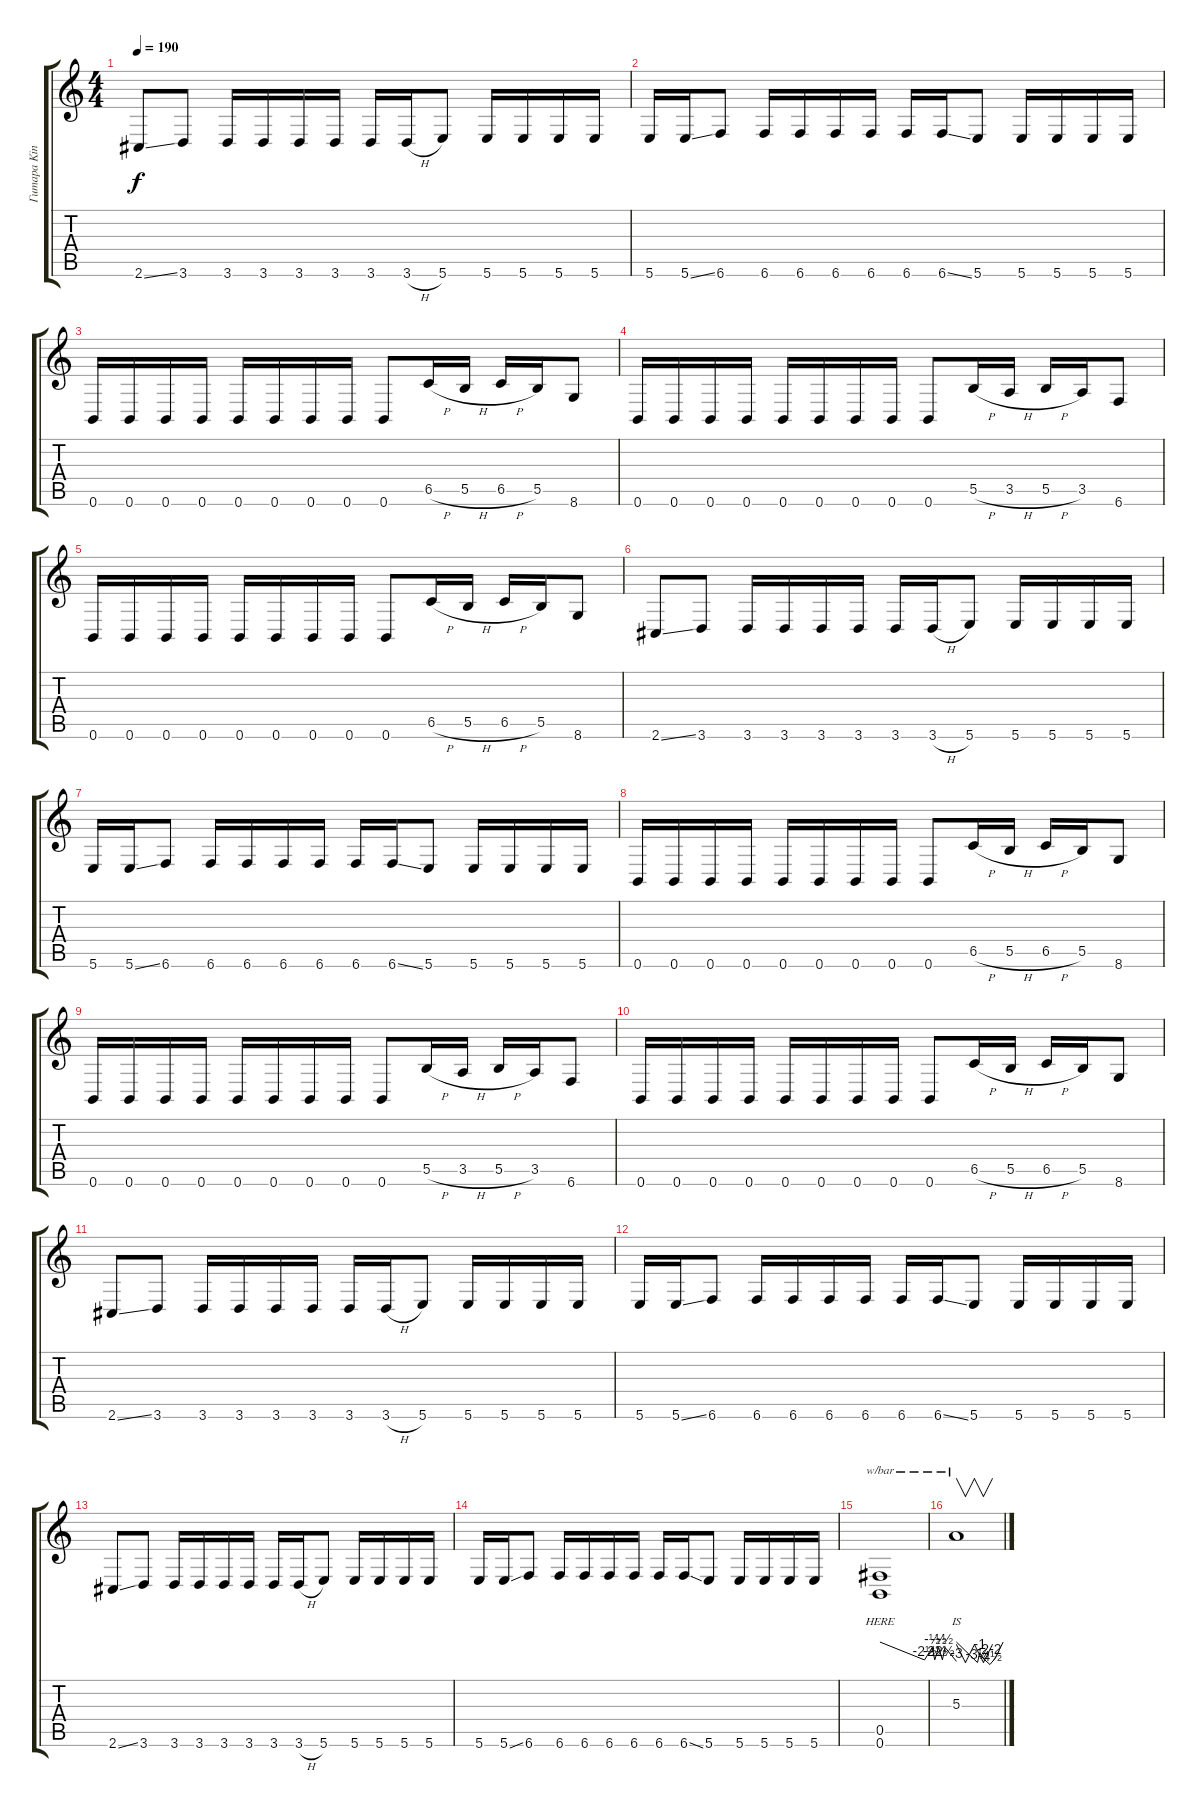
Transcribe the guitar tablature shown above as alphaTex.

\track ("Гитара King" "Гитара Kin") {instrument distortionguitar}
\staff {score tabs}
\tuning (Db4 Ab3 E3 B2 Gb2 B1) {hide}
\ts (4 4)
\tempo 190
\clef g2
\ks c
2.6{ss}.8{dy f} 3.6.8 3.6.16 3.6.16 3.6.16 3.6.16 3.6.16 3.6{h}.16 5.6.8 5.6.16 5.6.16 5.6.16 5.6.16 |
5.6.16 5.6{ss}.16 6.6.8 6.6.16 6.6.16 6.6.16 6.6.16 6.6.16 6.6{ss}.16 5.6.8 5.6.16 5.6.16 5.6.16 5.6.16 |
0.6.16 0.6.16 0.6.16 0.6.16 0.6.16 0.6.16 0.6.16 0.6.16 0.6.8 6.5{h}.16 5.5{h}.16 6.5{h}.16 5.5.16 8.6.8 |
0.6.16 0.6.16 0.6.16 0.6.16 0.6.16 0.6.16 0.6.16 0.6.16 0.6.8 5.5{h}.16 3.5{h}.16 5.5{h}.16 3.5.16 6.6.8 |
0.6.16 0.6.16 0.6.16 0.6.16 0.6.16 0.6.16 0.6.16 0.6.16 0.6.8 6.5{h}.16 5.5{h}.16 6.5{h}.16 5.5.16 8.6.8 |
2.6{ss}.8 3.6.8 3.6.16 3.6.16 3.6.16 3.6.16 3.6.16 3.6{h}.16 5.6.8 5.6.16 5.6.16 5.6.16 5.6.16 |
5.6.16 5.6{ss}.16 6.6.8 6.6.16 6.6.16 6.6.16 6.6.16 6.6.16 6.6{ss}.16 5.6.8 5.6.16 5.6.16 5.6.16 5.6.16 |
0.6.16 0.6.16 0.6.16 0.6.16 0.6.16 0.6.16 0.6.16 0.6.16 0.6.8 6.5{h}.16 5.5{h}.16 6.5{h}.16 5.5.16 8.6.8 |
0.6.16 0.6.16 0.6.16 0.6.16 0.6.16 0.6.16 0.6.16 0.6.16 0.6.8 5.5{h}.16 3.5{h}.16 5.5{h}.16 3.5.16 6.6.8 |
0.6.16 0.6.16 0.6.16 0.6.16 0.6.16 0.6.16 0.6.16 0.6.16 0.6.8 6.5{h}.16 5.5{h}.16 6.5{h}.16 5.5.16 8.6.8 |
2.6{ss}.8 3.6.8 3.6.16 3.6.16 3.6.16 3.6.16 3.6.16 3.6{h}.16 5.6.8 5.6.16 5.6.16 5.6.16 5.6.16 |
5.6.16 5.6{ss}.16 6.6.8 6.6.16 6.6.16 6.6.16 6.6.16 6.6.16 6.6{ss}.16 5.6.8 5.6.16 5.6.16 5.6.16 5.6.16 |
2.6{ss}.8 3.6.8 3.6.16 3.6.16 3.6.16 3.6.16 3.6.16 3.6{h}.16 5.6.8 5.6.16 5.6.16 5.6.16 5.6.16 |
5.6.16 5.6{ss}.16 6.6.8 6.6.16 6.6.16 6.6.16 6.6.16 6.6.16 6.6{ss}.16 5.6.8 5.6.16 5.6.16 5.6.16 5.6.16 |
(0.5 0.6).1{tbe (custom default 0 0 35 -10 41 -2 43 -10 46 -2 49 -10 51 -2 60 -12) lyrics (0 "") lyrics (1 "HERE") lyrics (2 "") lyrics (3 "") lyrics (4 "")} |
5.3.1{v tbe (custom default 0 0 27 -14 30 -4 34 -8 43 -18 50 -8 60 0) lyrics (0 "") lyrics (1 "IS") lyrics (2 "") lyrics (3 "") lyrics (4 "")}
